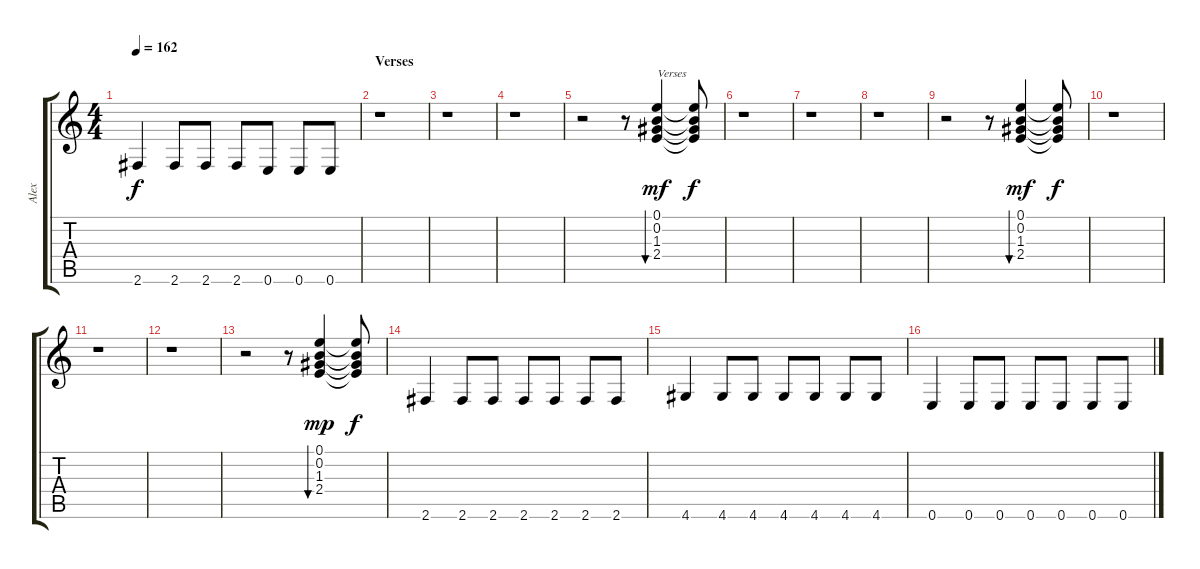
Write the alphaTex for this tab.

\track ("Alex" "Alex") {instrument overdrivenguitar}
\staff {score tabs}
\tuning (E4 B3 G3 D3 A2 E2) {hide}
\ts (4 4)
\tempo 162
\clef g2
\ks c
2.6.4{dy f} 2.6.8 2.6.8 2.6.8 0.6.8 0.6.8 0.6.8 |
\section ("" "Verses")
r.1 |
r.1 |
r.1 |
r.2 r.8 (0.1 0.2 1.3 2.4).4{bu 30 txt "Verses" dy mf} (0.1{t} 0.2{t} 1.3{t} 2.4{t}).8{dy f} |
r.1 |
r.1 |
r.1 |
r.2 r.8 (0.1 0.2 1.3 2.4).4{bu 30 dy mf} (0.1{t} 0.2{t} 1.3{t} 2.4{t}).8{dy f} |
r.1 |
r.1 |
r.1 |
r.2 r.8 (0.1 0.2 1.3 2.4).4{bu 30 dy mp} (0.1{t} 0.2{t} 1.3{t} 2.4{t}).8{dy f} |
2.6.4 2.6.8 2.6.8 2.6.8 2.6.8 2.6.8 2.6.8 |
4.6.4 4.6.8 4.6.8 4.6.8 4.6.8 4.6.8 4.6.8 |
0.6.4 0.6.8 0.6.8 0.6.8 0.6.8 0.6.8 0.6.8
